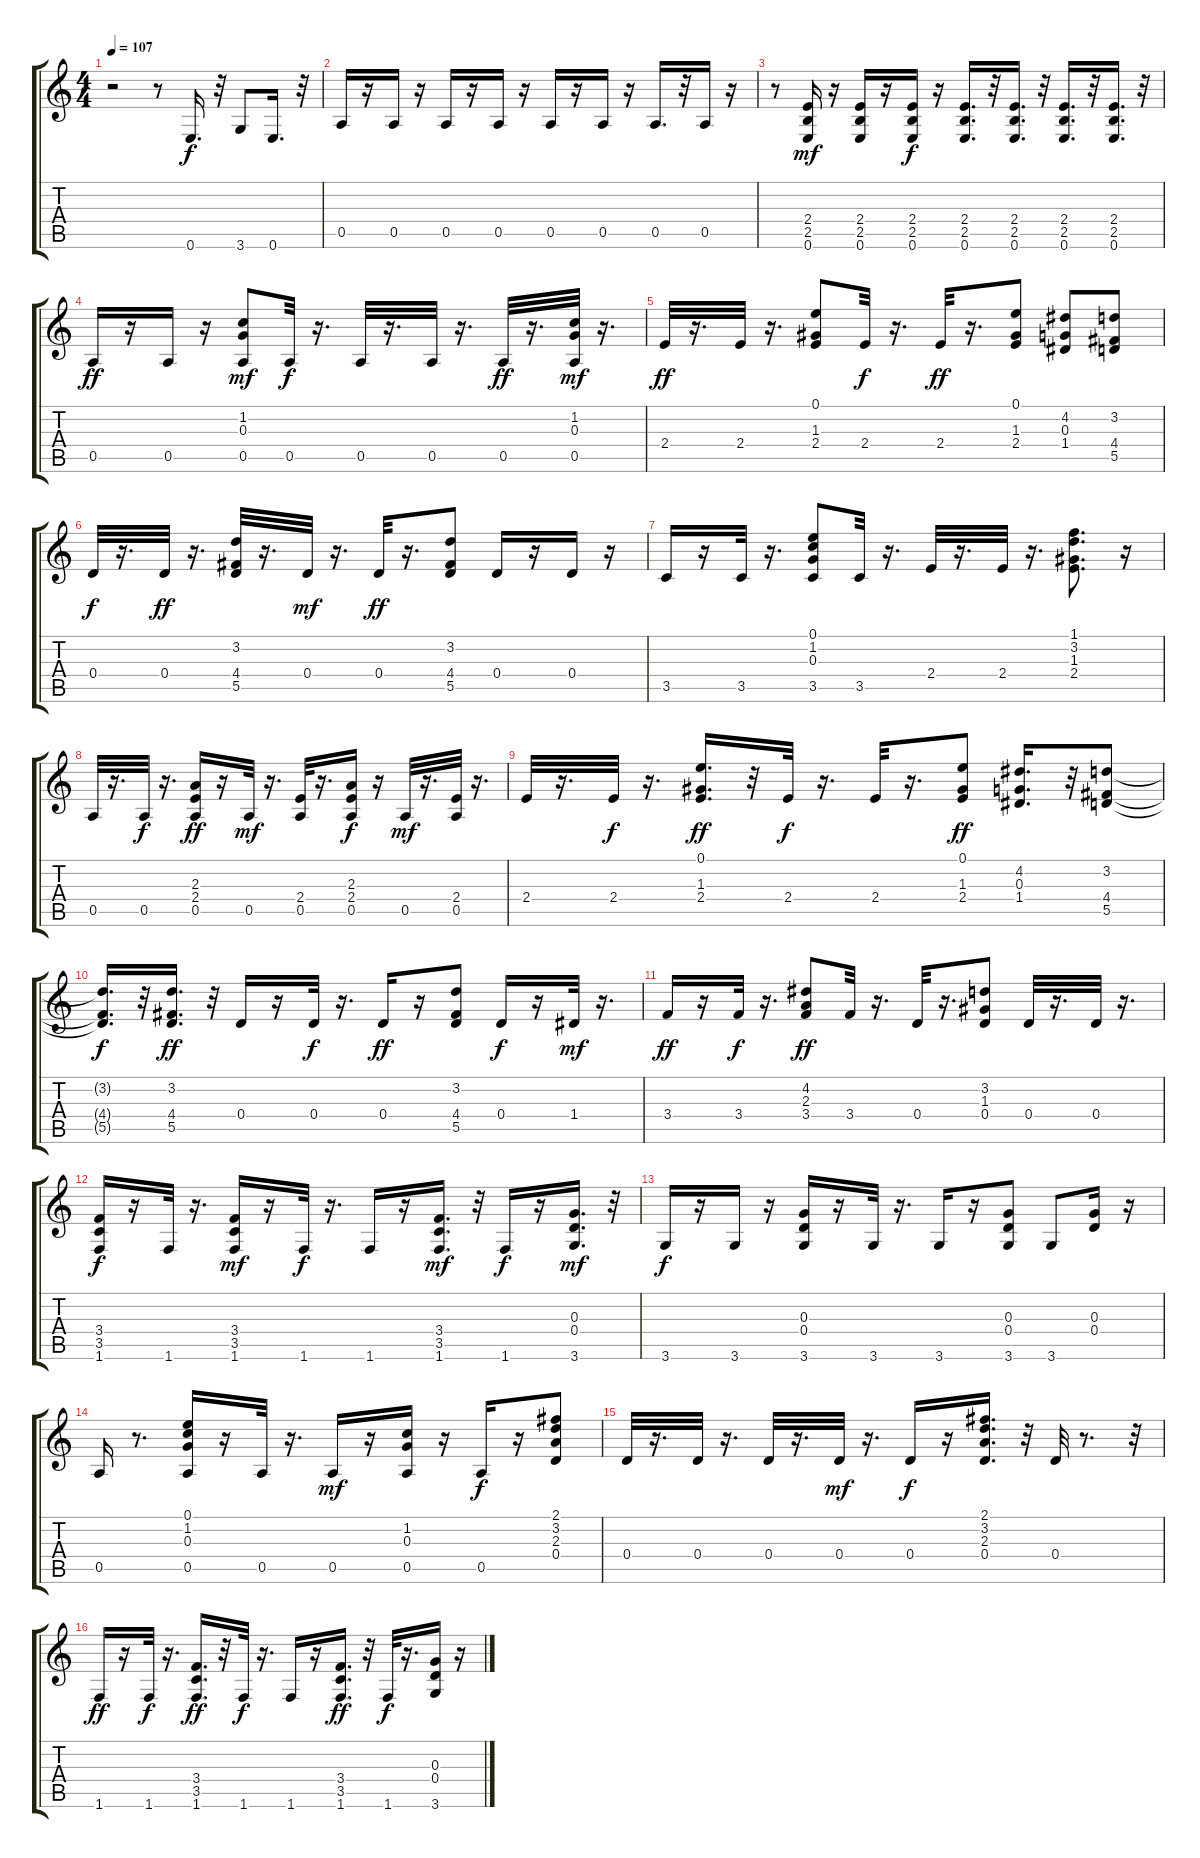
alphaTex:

\track "" {instrument electricguitarmuted}
\staff {score tabs}
\tuning (E4 B3 G3 D3 A2 E2) {hide}
\ts (4 4)
\tempo 107
\clef g2
\ks c
r.2{dy ff} r.8 0.6.16{d dy f} r.32 3.6.8 0.6.16{d} r.32 |
0.5.16 r.16 0.5.16 r.16 0.5.16 r.16 0.5.16 r.16 0.5.16 r.16 0.5.16 r.16 0.5.16{d} r.32 0.5.16 r.16 |
r.8 (2.4 2.5 0.6).16{dy mf} r.16 (2.4 2.5 0.6).16 r.16 (2.4 2.5 0.6).16{dy f} r.16 (2.4 2.5 0.6).16{d} r.32 (2.4 2.5 0.6).16{d} r.32 (2.4 2.5 0.6).16{d} r.32 (2.4 2.5 0.6).16{d} r.32 |
0.5.16{dy ff} r.16 0.5.16 r.16 (1.2 0.3 0.5).8{dy mf} 0.5.32{dy f} r.16{d} 0.5.32 r.16{d} 0.5.32 r.16{d} 0.5.32{dy ff} r.16{d} (1.2 0.3 0.5).32{dy mf} r.16{d} |
2.4.32{dy ff} r.16{d} 2.4.32 r.16{d} (0.1 1.3 2.4).8 2.4.32{dy f} r.16{d} 2.4.32{dy ff} r.16{d} (0.1 1.3 2.4).8 (4.2 0.3 1.4).8 (3.2 4.4 5.5).8 |
0.4.32{dy f} r.16{d} 0.4.32{dy ff} r.16{d} (3.2 4.4 5.5).32 r.16{d} 0.4.32{dy mf} r.16{d} 0.4.32{dy ff} r.16{d} (3.2 4.4 5.5).8 0.4.16 r.16 0.4.16 r.16 |
3.5.16 r.16 3.5.32 r.16{d} (0.1 1.2 0.3 3.5).8 3.5.32 r.16{d} 2.4.32 r.16{d} 2.4.32 r.16{d} (1.1 3.2 1.3 2.4).8{d} r.16 |
0.5.32 r.16{d} 0.5.32{dy f} r.16{d} (2.3 2.4 0.5).16{dy ff} r.16 0.5.32{dy mf} r.16{d} (2.4 0.5).32 r.16{d} (2.3 2.4 0.5).16{dy f} r.16 0.5.32{dy mf} r.16{d} (2.4 0.5).32 r.16{d} |
2.4.32 r.16{d} 2.4.32{dy f} r.16{d} (0.1 1.3 2.4).16{d dy ff} r.32 2.4.32{dy f} r.16{d} 2.4.32 r.16{d} (0.1 1.3 2.4).8{dy ff} (4.2 0.3 1.4).16{d} r.32 (3.2 4.4 5.5).8 |
(3.2{t} 4.4{t} 5.5{t}).16{d dy f} r.32 (3.2 4.4 5.5).16{d dy ff} r.32 0.4.16 r.16 0.4.32{dy f} r.16{d} 0.4.16{dy ff} r.16 (3.2 4.4 5.5).8 0.4.16{dy f} r.16 1.4.32{dy mf} r.16{d} |
3.4.16{dy ff} r.16 3.4.32{dy f} r.16{d} (4.2 2.3 3.4).8{dy ff} 3.4.32 r.16{d} 0.4.32 r.16{d} (3.2 1.3 0.4).8 0.4.32 r.16{d} 0.4.32 r.16{d} |
(3.4 3.5 1.6).16{dy f} r.16 1.6.32 r.16{d} (3.4 3.5 1.6).16{dy mf} r.16 1.6.32{dy f} r.16{d} 1.6.16 r.16 (3.4 3.5 1.6).16{d dy mf} r.32 1.6.16{dy f} r.16 (0.3 0.4 3.6).16{d dy mf} r.32 |
3.6.16{dy f} r.16 3.6.16 r.16 (0.3 0.4 3.6).16 r.16 3.6.32 r.16{d} 3.6.16 r.16 (0.3 0.4 3.6).8 3.6.8 (0.3 0.4).16 r.16 |
0.5.16 r.8{d} (0.1 1.2 0.3 0.5).16 r.16 0.5.32 r.16{d} 0.5.16{dy mf} r.16 (1.2 0.3 0.5).16 r.16 0.5.16{dy f} r.16 (2.1 3.2 2.3 0.4).8 |
0.4.32 r.16{d} 0.4.32 r.16{d} 0.4.32 r.16{d} 0.4.32{dy mf} r.16{d} 0.4.16{dy f} r.16 (2.1 3.2 2.3 0.4).16{d} r.32 0.4.32 r.8{d} r.32 |
1.6.16{dy ff} r.16 1.6.32{dy f} r.16{d} (3.4 3.5 1.6).16{d dy ff} r.32 1.6.32{dy f} r.16{d} 1.6.16 r.16 (3.4 3.5 1.6).16{d dy ff} r.32 1.6.32{dy f} r.16{d} (0.3 0.4 3.6).16 r.16
